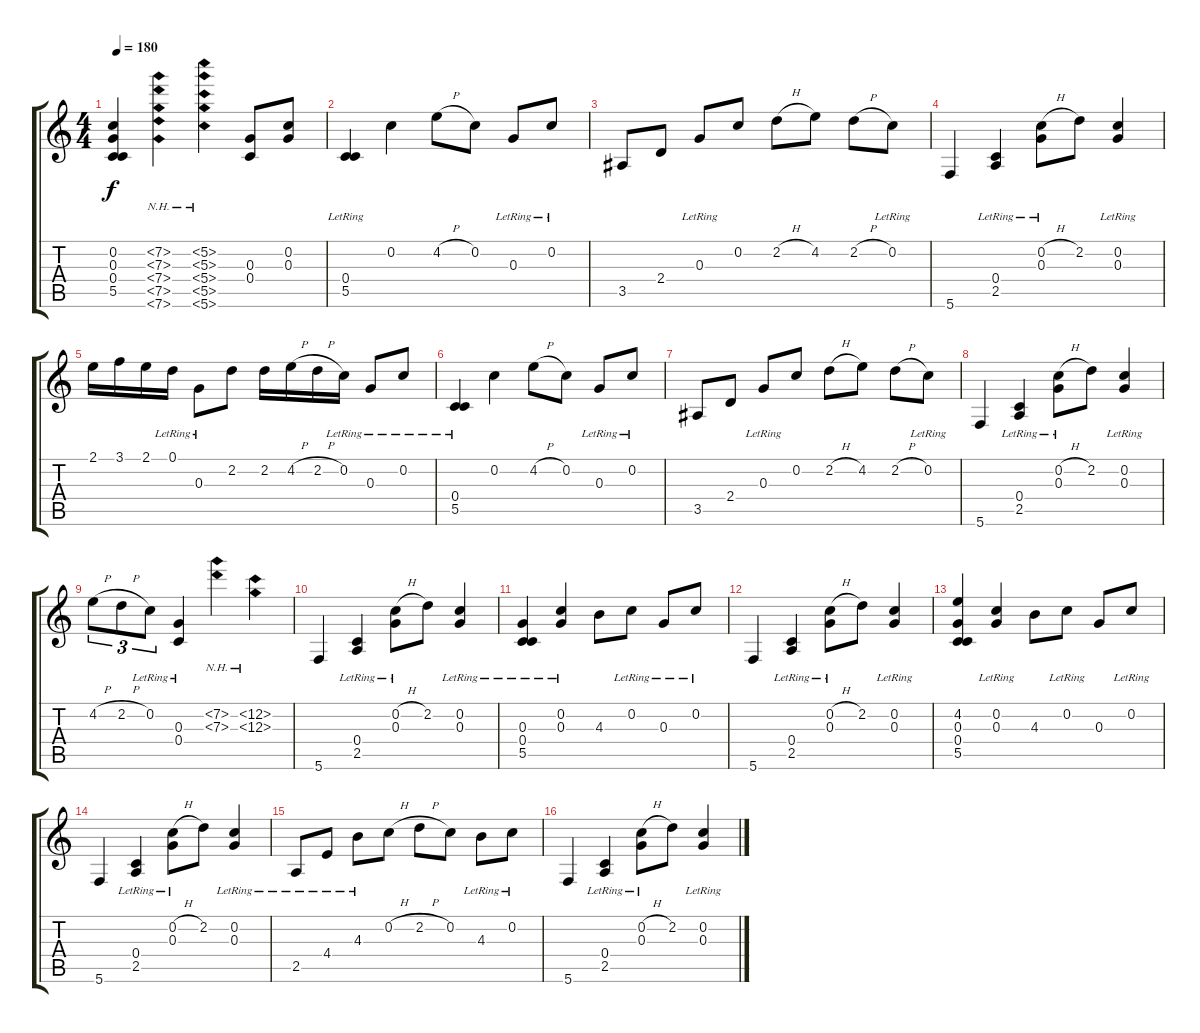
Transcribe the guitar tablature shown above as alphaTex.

\track "" {instrument acousticguitarsteel}
\staff {score tabs}
\tuning (D4 C4 G3 C3 G2 C2) {hide}
\ts (4 4)
\tempo 180
\clef g2
\ks c
(0.2 0.3 0.4 5.5).4{dy f} (7.2{nh} 7.3{nh} 7.4{nh} 7.5{nh} 7.6{nh}).4 (5.2{nh} 5.3{nh} 5.4{nh} 5.5{nh} 5.6{nh}).4 (0.3 0.4).8 (0.2 0.3).8 |
(0.4{lr} 5.5).4 0.2.4 4.2{h}.8 0.2.8 0.3{lr}.8 0.2{lr}.8 |
3.5.8 2.4.8 0.3{lr}.8 0.2.8 2.2{h}.8 4.2.8 2.2{h}.8 0.2{lr}.8 |
5.6.4 (0.4{lr} 2.5).4 (0.2{h} 0.3{lr}).8 2.2.8 (0.2{lr} 0.3{lr}).4 |
2.1.16 3.1.16 2.1.16 0.1{lr}.16 0.3{lr}.8 2.2.8 2.2.16 4.2{h}.16 2.2{h}.16 0.2{lr}.16 0.3{lr}.8 0.2{lr}.8 |
(0.4{lr} 5.5).4 0.2.4 4.2{h}.8 0.2.8 0.3{lr}.8 0.2{lr}.8 |
3.5.8 2.4.8 0.3{lr}.8 0.2.8 2.2{h}.8 4.2.8 2.2{h}.8 0.2{lr}.8 |
5.6.4 (0.4{lr} 2.5).4 (0.2{h} 0.3{lr}).8 2.2.8 (0.2{lr} 0.3{lr}).4 |
4.2{h}.8{tu (3 2)} 2.2{h}.8{tu (3 2)} 0.2{lr}.8{tu (3 2)} (0.3{lr} 0.4{lr}).4 (7.2{nh} 7.3{nh}).4 (12.2{nh} 12.3{nh}).4 |
5.6.4 (0.4{lr} 2.5).4 (0.2{h} 0.3{lr}).8 2.2.8 (0.2{lr} 0.3{lr}).4 |
(0.3 0.4{lr} 5.5).4 (0.2{lr} 0.3{lr}).4 4.3.8 0.2{lr}.8 0.3{lr}.8 0.2{lr}.8 |
5.6.4 (0.4{lr} 2.5).4 (0.2{h} 0.3{lr}).8 2.2.8 (0.2{lr} 0.3{lr}).4 |
(4.2 0.3 0.4 5.5).4 (0.2{lr} 0.3{lr}).4 4.3.8 0.2{lr}.8 0.3.8 0.2{lr}.8 |
5.6.4 (0.4{lr} 2.5).4 (0.2{h} 0.3{lr}).8 2.2.8 (0.2{lr} 0.3{lr}).4 |
2.5{lr}.8 4.4{lr}.8 4.3{lr}.8 0.2{h}.8 2.2{h}.8 0.2.8 4.3{lr}.8 0.2{lr}.8 |
5.6.4 (0.4{lr} 2.5).4 (0.2{h} 0.3{lr}).8 2.2.8 (0.2{lr} 0.3{lr}).4
